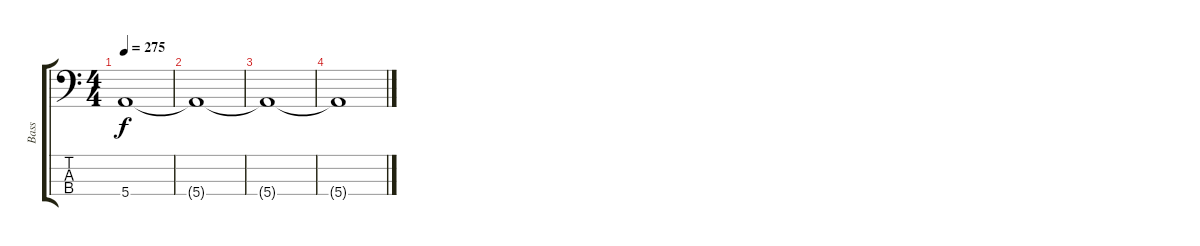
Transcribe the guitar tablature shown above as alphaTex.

\track ("Bass" "Bass") {instrument electricbasspick}
\staff {score tabs}
\tuning (G2 D2 A1 E1) {hide}
\ts (4 4)
\tempo 275
\clef f4
\ks c
5.4.1{dy f} |
5.4{t}.1 |
5.4{t}.1 |
5.4{t}.1
